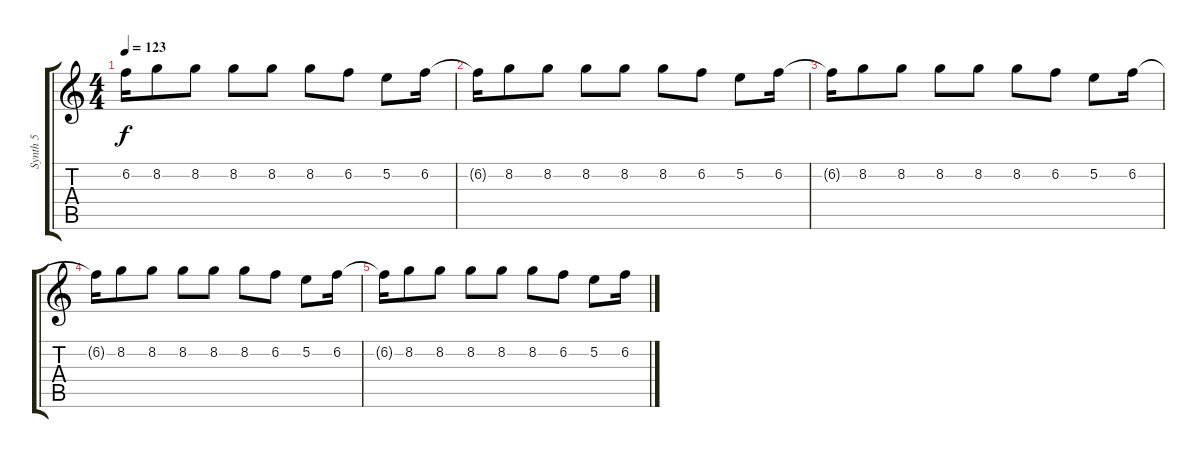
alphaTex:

\track ("Synth 5" "Synth 5") {instrument synthbass1}
\staff {score tabs}
\tuning (E4 B3 G3 D3 A2 E2) {hide}
\ts (4 4)
\tempo 123
\clef g2
\ks c
6.2{t}.16{dy f} 8.2.8 8.2.8 8.2.8 8.2.8 8.2.8 6.2.8 5.2.8 6.2.16 |
6.2{t}.16 8.2.8 8.2.8 8.2.8 8.2.8 8.2.8 6.2.8 5.2.8 6.2.16 |
6.2{t}.16 8.2.8 8.2.8 8.2.8 8.2.8 8.2.8 6.2.8 5.2.8 6.2.16 |
6.2{t}.16 8.2.8 8.2.8 8.2.8 8.2.8 8.2.8 6.2.8 5.2.8 6.2.16 |
6.2{t}.16 8.2.8 8.2.8 8.2.8 8.2.8 8.2.8 6.2.8 5.2.8 6.2.16
